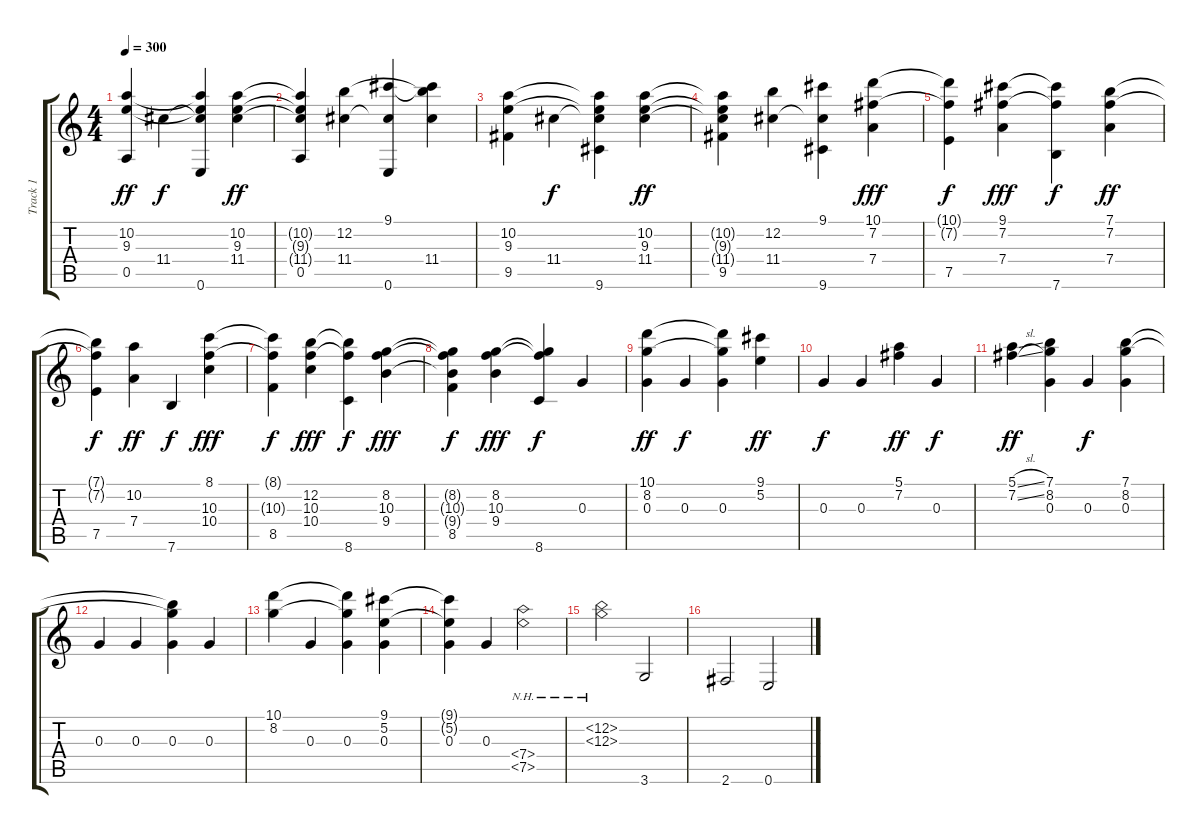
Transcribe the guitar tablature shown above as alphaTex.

\track ("Track 1" "Track 1") {instrument acousticguitarsteel}
\staff {score tabs}
\tuning (E4 B3 G3 D3 A2 E2) {hide}
\ts (4 4)
\tempo 300
\clef g2
\ks c
(10.2 9.3 0.5).4{dy ff} 11.4.4{dy f} (10.2{t} 9.3{t} 11.4{t} 0.6).4 (10.2 9.3 11.4).4{dy ff} |
(10.2{t} 9.3{t} 11.4{t} 0.5).4 (12.2 11.4).4 (9.1 11.4{t} 0.6).4 (9.1{t} 12.2{t} 11.4).4 |
(10.2 9.3 9.5).4 11.4.4{dy f} (10.2{t} 9.3{t} 11.4{t} 9.6).4 (10.2 9.3 11.4).4{dy ff} |
(10.2{t} 9.3{t} 11.4{t} 9.5).4 (12.2 11.4).4 (9.1 11.4{t} 9.6).4 (10.1 7.2 7.4).4{dy fff} |
(10.1{t} 7.2{t} 7.5).4{dy f} (9.1 7.2 7.4).4{dy fff} (9.1{t} 7.2{t} 7.6).4{dy f} (7.1 7.2 7.4).4{dy ff} |
(7.1{t} 7.2{t} 7.5).4{dy f} (10.2 7.4).4{dy ff} 7.6.4{dy f} (8.1 10.3 10.4).4{dy fff} |
(8.1{t} 10.3{t} 8.5).4{dy f} (12.2 10.3 10.4).4{dy fff} (12.2{t} 10.3{t} 8.6).4{dy f} (8.2 10.3 9.4).4{dy fff} |
(8.2{t} 10.3{t} 9.4{t} 8.5).4{dy f} (8.2 10.3 9.4).4{dy fff} (8.2{t} 10.3{t} 8.6).4{dy f} 0.3.4 |
(10.1 8.2 0.3).4{dy ff} 0.3.4{dy f} (10.1{t} 8.2{t} 0.3).4 (9.1 5.2).4{dy ff} |
0.3.4{dy f} 0.3.4 (5.1 7.2).4{dy ff} 0.3.4{dy f} |
(5.1{sl} 7.2{sl}).4{dy ff} (7.1 8.2 0.3).4 0.3.4{dy f} (7.1 8.2 0.3).4 |
0.3.4 0.3.4 (7.1{t} 8.2{t} 0.3).4 0.3.4 |
(10.1 8.2).4 0.3.4 (10.1{t} 8.2{t} 0.3).4 (9.1 5.2 0.3).4 |
(9.1{t} 5.2{t} 0.3).4 0.3.4 (7.4{nh} 7.5{nh}).2 |
(12.2{nh} 12.3{nh}).2 3.6.2 |
2.6.2 0.6.2
